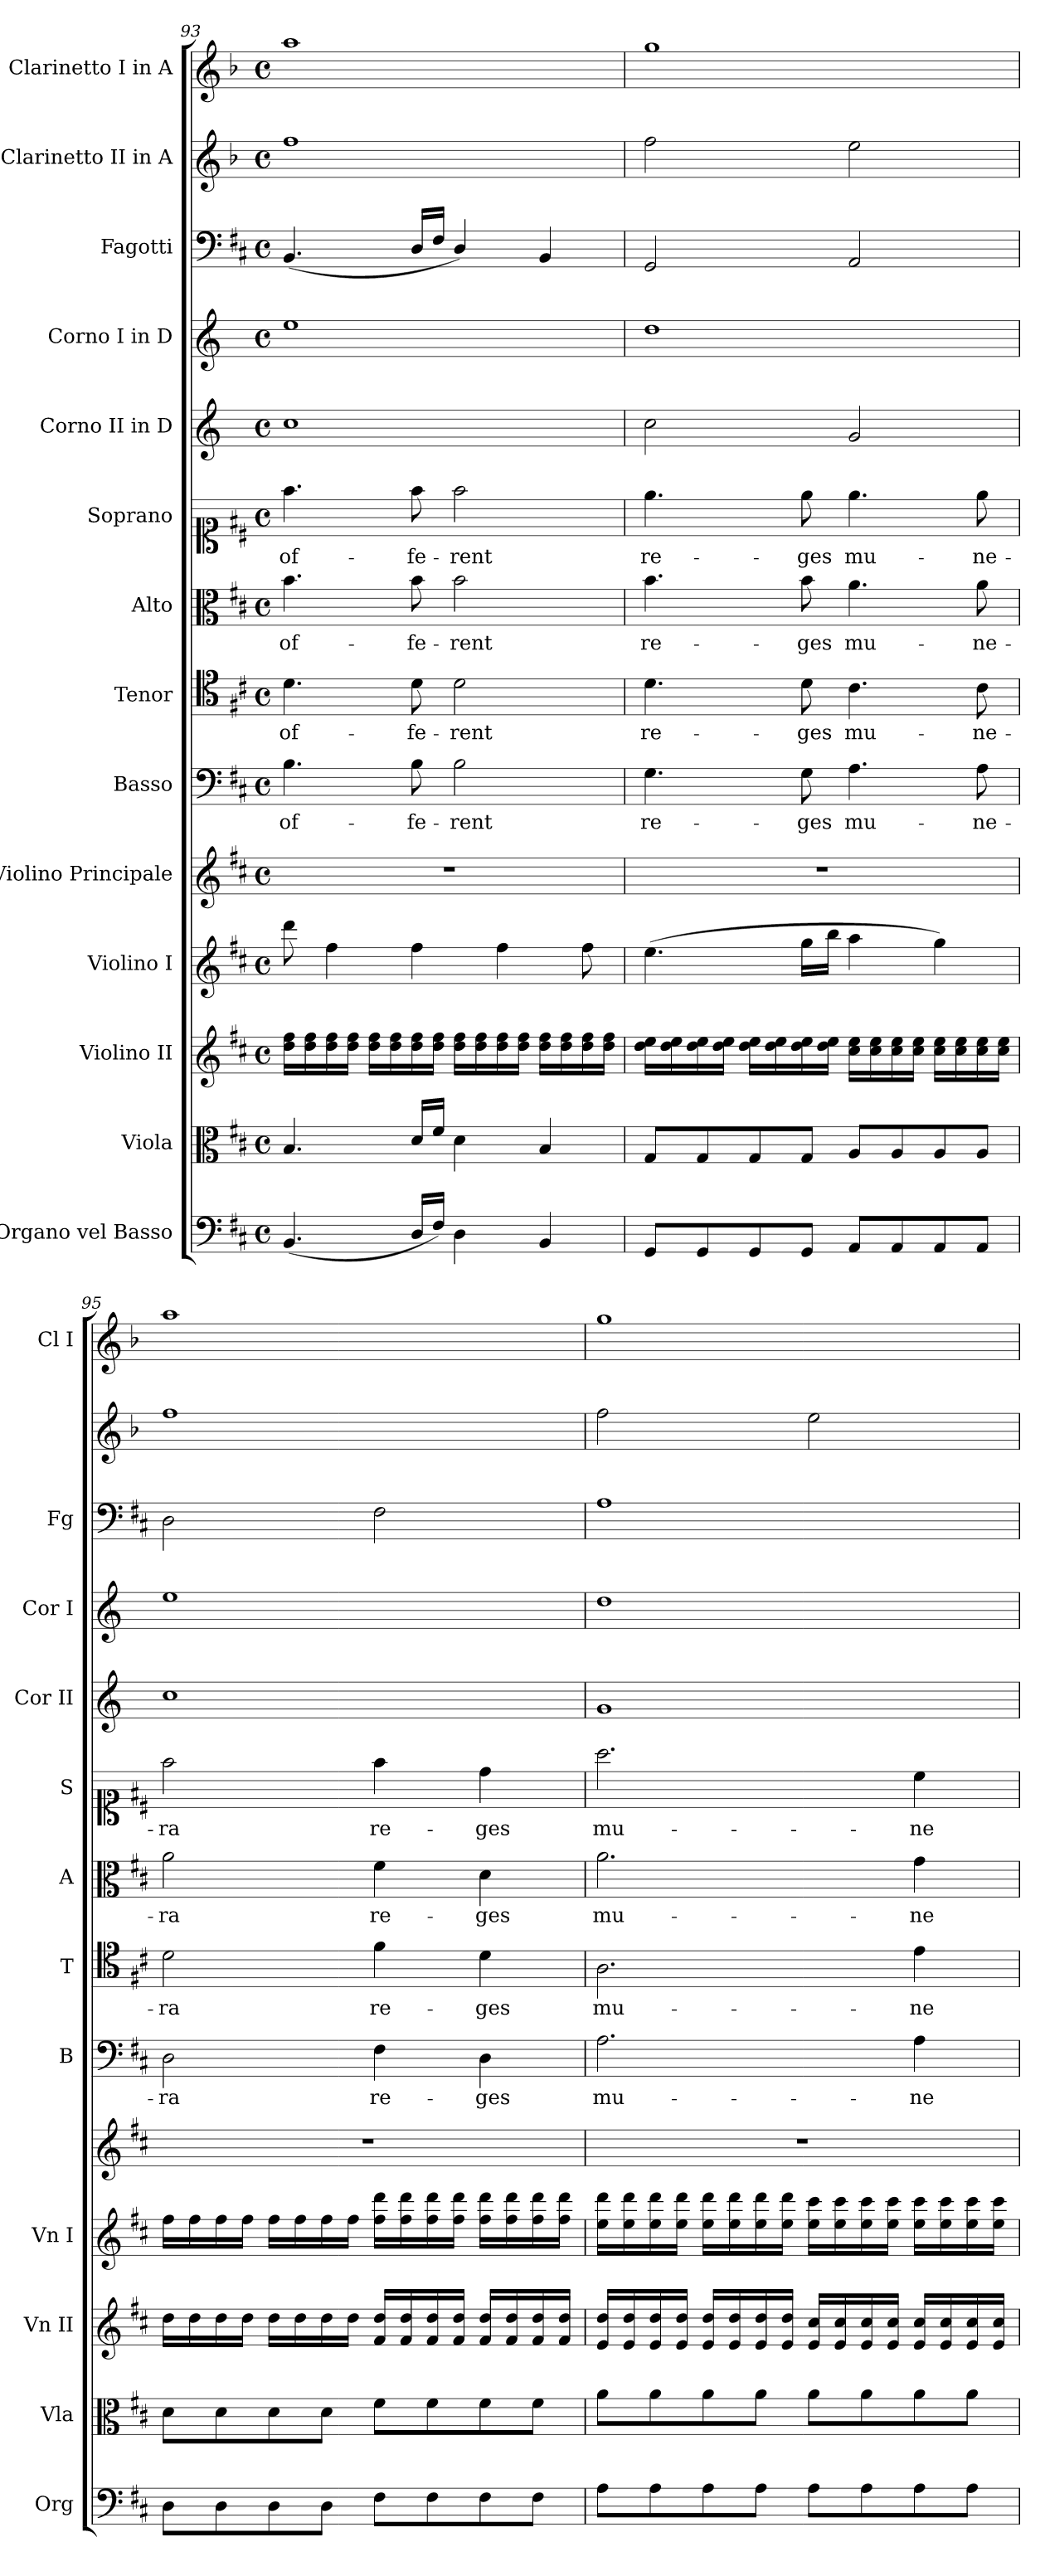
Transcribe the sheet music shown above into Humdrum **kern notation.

**kern	**kern	**kern	**kern	**kern	**kern	**text	**kern	**text	**kern	**text	**kern	**text	**kern	**kern	**kern	**kern	**kern
*part14	*part13	*part12	*part11	*part10	*part9	*part9	*part8	*part8	*part7	*part7	*part6	*part6	*part5	*part4	*part3	*part2	*part1
*staff14	*staff13	*staff12	*staff11	*staff10	*staff9	*staff9	*staff8	*staff8	*staff7	*staff7	*staff6	*staff6	*staff5	*staff4	*staff3	*staff2	*staff1
*I"Organo vel Basso	*I"Viola	*I"Violino II	*I"Violino I	*I"Violino Principale	*I"Basso	*	*I"Tenor	*	*I"Alto	*	*I"Soprano	*	*I"Corno II in D	*I"Corno I in D	*I"Fagotti	*I"Clarinetto II in A	*I"Clarinetto I in A
*I'Org	*I'Vla	*I'Vn II	*I'Vn I	*	*I'B	*	*I'T	*	*I'A	*	*I'S	*	*I'Cor II	*I'Cor I	*I'Fg	*	*I'Cl I
*clefF4	*clefC3	*clefG2	*clefG2	*clefG2	*clefF4	*	*clefC4	*	*clefC3	*	*clefC1	*	*clefG2	*clefG2	*clefF4	*clefG2	*clefG2
*	*	*	*	*	*	*	*	*	*	*	*	*	*ITrd-1c-2	*ITrd-1c-2	*	*ITrd2c3	*ITrd2c3
*k[f#c#]	*k[f#c#]	*k[f#c#]	*k[f#c#]	*k[f#c#]	*k[f#c#]	*	*k[f#c#]	*	*k[f#c#]	*	*k[f#c#]	*	*k[f#c#]	*k[f#c#]	*k[f#c#]	*k[f#c#]	*k[f#c#]
*D:	*D:	*D:	*D:	*D:	*D:	*	*D:	*	*D:	*	*D:	*	*	*	*D:	*D:	*D:
*M4/4	*M4/4	*M4/4	*M4/4	*M4/4	*M4/4	*	*M4/4	*	*M4/4	*	*M4/4	*	*M4/4	*M4/4	*M4/4	*M4/4	*M4/4
*met(c)	*met(c)	*met(c)	*met(c)	*met(c)	*met(c)	*	*met(c)	*	*met(c)	*	*met(c)	*	*met(c)	*met(c)	*met(c)	*met(c)	*met(c)
=93	=93	=93	=93	=93	=93	=93	=93	=93	=93	=93	=93	=93	=93	=93	=93	=93	=93
(>4.BB	4.B	16dd 16ff#LL	8ddd	1r	4.B	of-	4.d	of-	4.b	of-	4.ff#	of-	1dd	1ff#	(<4.BB	1dd	1ff#
.	.	16dd 16ff#	.	.	.	.	.	.	.	.	.	.	.	.	.	.	.
.	.	16dd 16ff#	4ff#	.	.	.	.	.	.	.	.	.	.	.	.	.	.
.	.	16dd 16ff#JJ	.	.	.	.	.	.	.	.	.	.	.	.	.	.	.
.	.	16dd 16ff#LL	.	.	.	.	.	.	.	.	.	.	.	.	.	.	.
.	.	16dd 16ff#	.	.	.	.	.	.	.	.	.	.	.	.	.	.	.
16D/LL	16d/LL	16dd 16ff#	4ff#	.	8B	-fe-	8d	-fe-	8b	-fe-	8ff#	-fe-	.	.	16D/LL	.	.
16F#JJ)	16f#JJ	16dd 16ff#JJ	.	.	.	.	.	.	.	.	.	.	.	.	16F#JJ	.	.
4D	4d	16dd 16ff#LL	.	.	2B	-rent	2d	-rent	2b	-rent	2ff#	-rent	.	.	4D/)	.	.
.	.	16dd 16ff#	.	.	.	.	.	.	.	.	.	.	.	.	.	.	.
.	.	16dd 16ff#	4ff#	.	.	.	.	.	.	.	.	.	.	.	.	.	.
.	.	16dd 16ff#JJ	.	.	.	.	.	.	.	.	.	.	.	.	.	.	.
4BB	4B	16dd 16ff#LL	.	.	.	.	.	.	.	.	.	.	.	.	4BB	.	.
.	.	16dd 16ff#	.	.	.	.	.	.	.	.	.	.	.	.	.	.	.
.	.	16dd 16ff#	8ff#	.	.	.	.	.	.	.	.	.	.	.	.	.	.
.	.	16dd 16ff#JJ	.	.	.	.	.	.	.	.	.	.	.	.	.	.	.
=94	=94	=94	=94	=94	=94	=94	=94	=94	=94	=94	=94	=94	=94	=94	=94	=94	=94
8GGL	8GL	16dd 16eeLL	(>4.ee	1r	4.G	re-	4.d	re-	4.b	re-	4.ee	re-	2dd	1ee	2GG	2dd	1ee
.	.	16dd 16ee	.	.	.	.	.	.	.	.	.	.	.	.	.	.	.
8GG	8G	16dd 16ee	.	.	.	.	.	.	.	.	.	.	.	.	.	.	.
.	.	16dd 16eeJJ	.	.	.	.	.	.	.	.	.	.	.	.	.	.	.
8GG	8G	16dd 16eeLL	.	.	.	.	.	.	.	.	.	.	.	.	.	.	.
.	.	16dd 16ee	.	.	.	.	.	.	.	.	.	.	.	.	.	.	.
8GGJ	8GJ	16dd 16ee	16ggLL	.	8G	-ges	8d	-ges	8b	-ges	8ee	-ges	.	.	.	.	.
.	.	16dd 16eeJJ	16bbJJ	.	.	.	.	.	.	.	.	.	.	.	.	.	.
8AAL	8AL	16cc# 16eeLL	4aa	.	4.A	mu-	4.c#	mu-	4.a	mu-	4.ee	mu-	2a	.	2AA	2cc#	.
.	.	16cc# 16ee	.	.	.	.	.	.	.	.	.	.	.	.	.	.	.
8AA	8A	16cc# 16ee	.	.	.	.	.	.	.	.	.	.	.	.	.	.	.
.	.	16cc# 16eeJJ	.	.	.	.	.	.	.	.	.	.	.	.	.	.	.
8AA	8A	16cc# 16eeLL	4gg)	.	.	.	.	.	.	.	.	.	.	.	.	.	.
.	.	16cc# 16ee	.	.	.	.	.	.	.	.	.	.	.	.	.	.	.
8AAJ	8AJ	16cc# 16ee	.	.	8A	-ne-	8c#	-ne-	8a	-ne-	8ee	-ne-	.	.	.	.	.
.	.	16cc# 16eeJJ	.	.	.	.	.	.	.	.	.	.	.	.	.	.	.
=95	=95	=95	=95	=95	=95	=95	=95	=95	=95	=95	=95	=95	=95	=95	=95	=95	=95
8DL	8dL	16ddLL	16ff#LL	1r	2D	-ra	2d	-ra	2a	-ra	2ff#	-ra	1dd	1ff#	2D	1dd	1ff#
.	.	16dd	16ff#	.	.	.	.	.	.	.	.	.	.	.	.	.	.
8D	8d	16dd	16ff#	.	.	.	.	.	.	.	.	.	.	.	.	.	.
.	.	16ddJJ	16ff#JJ	.	.	.	.	.	.	.	.	.	.	.	.	.	.
8D	8d	16ddLL	16ff#LL	.	.	.	.	.	.	.	.	.	.	.	.	.	.
.	.	16dd	16ff#	.	.	.	.	.	.	.	.	.	.	.	.	.	.
8DJ	8dJ	16dd	16ff#	.	.	.	.	.	.	.	.	.	.	.	.	.	.
.	.	16ddJJ	16ff#JJ	.	.	.	.	.	.	.	.	.	.	.	.	.	.
8F#L	8f#L	16f# 16ddLL	16ff# 16dddLL	.	4F#	re-	4f#	re-	4f#	re-	4ff#	re-	.	.	2F#	.	.
.	.	16f# 16dd	16ff# 16ddd	.	.	.	.	.	.	.	.	.	.	.	.	.	.
8F#	8f#	16f# 16dd	16ff# 16ddd	.	.	.	.	.	.	.	.	.	.	.	.	.	.
.	.	16f# 16ddJJ	16ff# 16dddJJ	.	.	.	.	.	.	.	.	.	.	.	.	.	.
8F#	8f#	16f# 16ddLL	16ff# 16dddLL	.	4D	-ges	4d	-ges	4d	-ges	4dd	-ges	.	.	.	.	.
.	.	16f# 16dd	16ff# 16ddd	.	.	.	.	.	.	.	.	.	.	.	.	.	.
8F#J	8f#J	16f# 16dd	16ff# 16ddd	.	.	.	.	.	.	.	.	.	.	.	.	.	.
.	.	16f# 16ddJJ	16ff# 16dddJJ	.	.	.	.	.	.	.	.	.	.	.	.	.	.
=96	=96	=96	=96	=96	=96	=96	=96	=96	=96	=96	=96	=96	=96	=96	=96	=96	=96
8AL	8aL	16e 16ddLL	16ee 16dddLL	1r	2.A	mu-	2.A	mu-	2.a	mu-	2.aa	mu-	1a	1ee	1A	2dd	1ee
.	.	16e 16dd	16ee 16ddd	.	.	.	.	.	.	.	.	.	.	.	.	.	.
8A	8a	16e 16dd	16ee 16ddd	.	.	.	.	.	.	.	.	.	.	.	.	.	.
.	.	16e 16ddJJ	16ee 16dddJJ	.	.	.	.	.	.	.	.	.	.	.	.	.	.
8A	8a	16e 16ddLL	16ee 16dddLL	.	.	.	.	.	.	.	.	.	.	.	.	.	.
.	.	16e 16dd	16ee 16ddd	.	.	.	.	.	.	.	.	.	.	.	.	.	.
8AJ	8aJ	16e 16dd	16ee 16ddd	.	.	.	.	.	.	.	.	.	.	.	.	.	.
.	.	16e 16ddJJ	16ee 16dddJJ	.	.	.	.	.	.	.	.	.	.	.	.	.	.
8AL	8aL	16e 16cc#LL	16ee 16ccc#LL	.	.	.	.	.	.	.	.	.	.	.	.	2cc#	.
.	.	16e 16cc#	16ee 16ccc#	.	.	.	.	.	.	.	.	.	.	.	.	.	.
8A	8a	16e 16cc#	16ee 16ccc#	.	.	.	.	.	.	.	.	.	.	.	.	.	.
.	.	16e 16cc#JJ	16ee 16ccc#JJ	.	.	.	.	.	.	.	.	.	.	.	.	.	.
8A	8a	16e 16cc#LL	16ee 16ccc#LL	.	4A	-ne-	4e	-ne-	4g	-ne-	4cc#	-ne-	.	.	.	.	.
.	.	16e 16cc#	16ee 16ccc#	.	.	.	.	.	.	.	.	.	.	.	.	.	.
8AJ	8aJ	16e 16cc#	16ee 16ccc#	.	.	.	.	.	.	.	.	.	.	.	.	.	.
.	.	16e 16cc#JJ	16ee 16ccc#JJ	.	.	.	.	.	.	.	.	.	.	.	.	.	.
=	=	=	=	=	=	=	=	=	=	=	=	=	=	=	=	=	=
*-	*-	*-	*-	*-	*-	*-	*-	*-	*-	*-	*-	*-	*-	*-	*-	*-	*-
